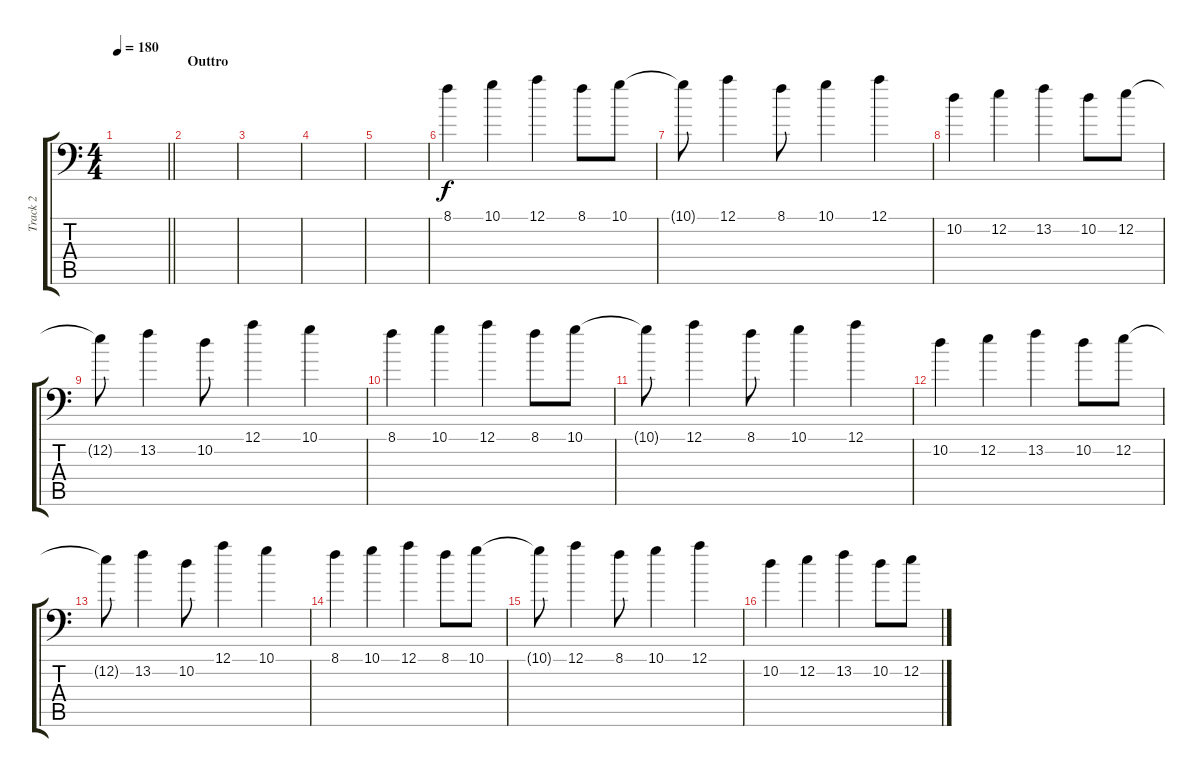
\track ("Track 2" "Track 2") {instrument distortionguitar}
\staff {score tabs}
\tuning (A3 E3 C3 G2 D2 A1) {hide}
\ts (4 4)
\tempo 180
\clef f4
\barLineRight lightlight
\ks c
|
\section ("" "Outtro")
|
|
|
|
8.1.4{balance 8} 10.1.4 12.1.4 8.1.8 10.1.8 |
10.1{t}.8 12.1.4 8.1.8 10.1.4 12.1.4 |
10.2.4 12.2.4 13.2.4 10.2.8 12.2.8 |
12.2{t}.8 13.2.4 10.2.8 12.1.4 10.1.4 |
8.1.4{balance 8} 10.1.4 12.1.4 8.1.8 10.1.8 |
10.1{t}.8 12.1.4 8.1.8 10.1.4 12.1.4 |
10.2.4 12.2.4 13.2.4 10.2.8 12.2.8 |
12.2{t}.8 13.2.4 10.2.8 12.1.4 10.1.4 |
8.1.4{balance 8} 10.1.4 12.1.4 8.1.8 10.1.8 |
10.1{t}.8 12.1.4 8.1.8 10.1.4 12.1.4 |
10.2.4 12.2.4 13.2.4 10.2.8 12.2.8
